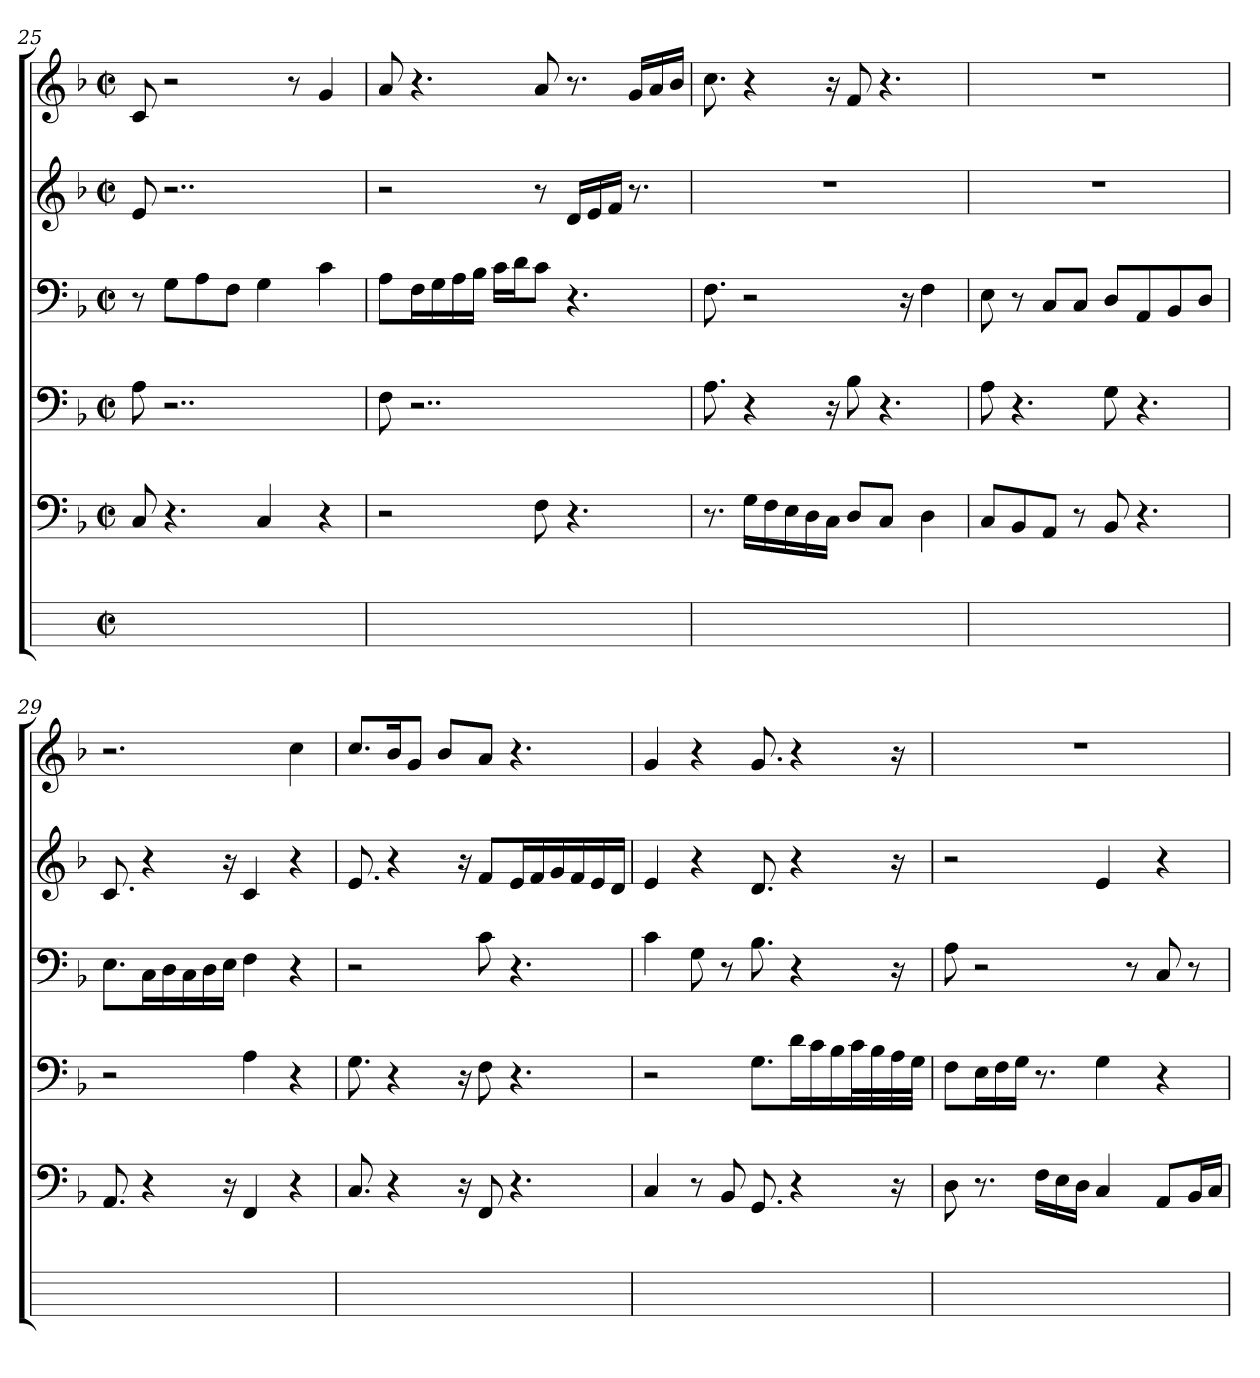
**kern	**kern	**kern	**kern	**kern	**kern
*part6	*part5	*part4	*part3	*part2	*part1
*staff6	*staff5	*staff4	*staff3	*staff2	*staff1
*	*clefF4	*clefF4	*clefF4	*clefG2	*clefG2
*	*k[b-]	*k[b-]	*k[b-]	*k[b-]	*k[b-]
*	*F:	*F:	*F:	*F:	*F:
*M2/2	*M2/2	*M2/2	*M2/2	*M2/2	*M2/2
*met(c|)	*met(c|)	*met(c|)	*met(c|)	*met(c|)	*met(c|)
=25	=25	=25	=25	=25	=25
1ryy	8Ci	8Ai	8r	8ei	8c
.	4.r	2..r	8GL	2..r	2r
.	.	.	8A	.	.
.	.	.	8FJ	.	.
.	4Ci	.	4G	.	.
.	.	.	.	.	8r
.	4r	.	4c	.	4g
=26	=26	=26	=26	=26	=26
1ryy	2r	8F	8AL	2r	8a
.	.	2..r	16FjL	.	4.r
.	.	.	16Gj	.	.
.	.	.	16Aj	.	.
.	.	.	16B-jJJ	.	.
.	.	.	16cZLL	.	.
.	.	.	16djJ	.	.
.	8F	.	8cJ	8r	8ai
.	4.r	.	4.r	16djLL	8.r
.	.	.	.	16ej	.
.	.	.	.	16fZJJ	.
.	.	.	.	8.r	16gjLL
.	.	.	.	.	16aj
.	.	.	.	.	16b-jJJ
=27	=27	=27	=27	=27	=27
1ryy	8.r	8.A	8.F	1r	8.cc
.	16GjLL	4r	2r	.	4r
.	16Fi	.	.	.	.
.	16Ej	.	.	.	.
.	16Dj	.	.	.	.
.	16CjJJ	16r	.	.	16r
.	8DL	8B-	.	.	8f
.	8CjJ	4.r	.	.	4.r
.	.	.	16r	.	.
.	4Di	.	4F	.	.
=28	=28	=28	=28	=28	=28
1ryy	8CL	8A	8E	1r	1r
.	8BB-j	4.r	8r	.	.
.	8AAJ	.	8CL	.	.
.	8r	.	8CjJ	.	.
.	8BB-	8G	8DL	.	.
.	4.r	4.r	8AAj	.	.
.	.	.	8BB-j	.	.
.	.	.	8DjJ	.	.
=29	=29	=29	=29	=29	=29
1ryy	8.AA	2r	8.EL	8.c	2.r
.	4r	.	16CjL	4r	.
.	.	.	16DZ	.	.
.	.	.	16Cj	.	.
.	.	.	16Dj	.	.
.	16r	.	16EjJJ	16r	.
.	4FF	4A	4F	4ci	.
.	4r	4r	4r	4r	4cc
=30	=30	=30	=30	=30	=30
1ryy	8.C	8.G	2r	8.e	8.cciL
.	4r	4r	.	4r	16b-jk
.	.	.	.	.	8gJ
.	.	.	.	.	8b-jL
.	16r	16r	.	16r	.
.	8FF	8F	8c	8fL	8aJ
.	4.r	4.r	4.r	16ejL	4.r
.	.	.	.	16fj	.
.	.	.	.	16gj	.
.	.	.	.	16fj	.
.	.	.	.	16ej	.
.	.	.	.	16djJJ	.
=31	=31	=31	=31	=31	=31
1ryy	4C	2r	4ci	4e	4g
.	8r	.	8G	4r	4r
.	8BB-	.	8r	.	.
.	8.GG	8.GL	8.B-	8.d	8.gi
.	4r	16djL	4r	4r	4r
.	.	16cj	.	.	.
.	.	16B-j	.	.	.
.	.	32cjL	.	.	.
.	.	32B-j	.	.	.
.	16r	32Aj	16r	16r	16r
.	.	32GjJJJ	.	.	.
=32	=32	=32	=32	=32	=32
1ryy	8D	8FL	8A	2r	1r
.	8.r	16EjL	2r	.	.
.	.	16Fj	.	.	.
.	.	16GZJJ	.	.	.
.	16FjLL	8.r	.	.	.
.	16Ej	.	.	.	.
.	16DjJJ	.	.	.	.
.	4C	4G	.	4e	.
.	.	.	8r	.	.
.	8AAZL	4r	8C	4r	.
.	16BB-jL	.	8r	.	.
.	16CjJJ	.	.	.	.
=	=	=	=	=	=
*-	*-	*-	*-	*-	*-
